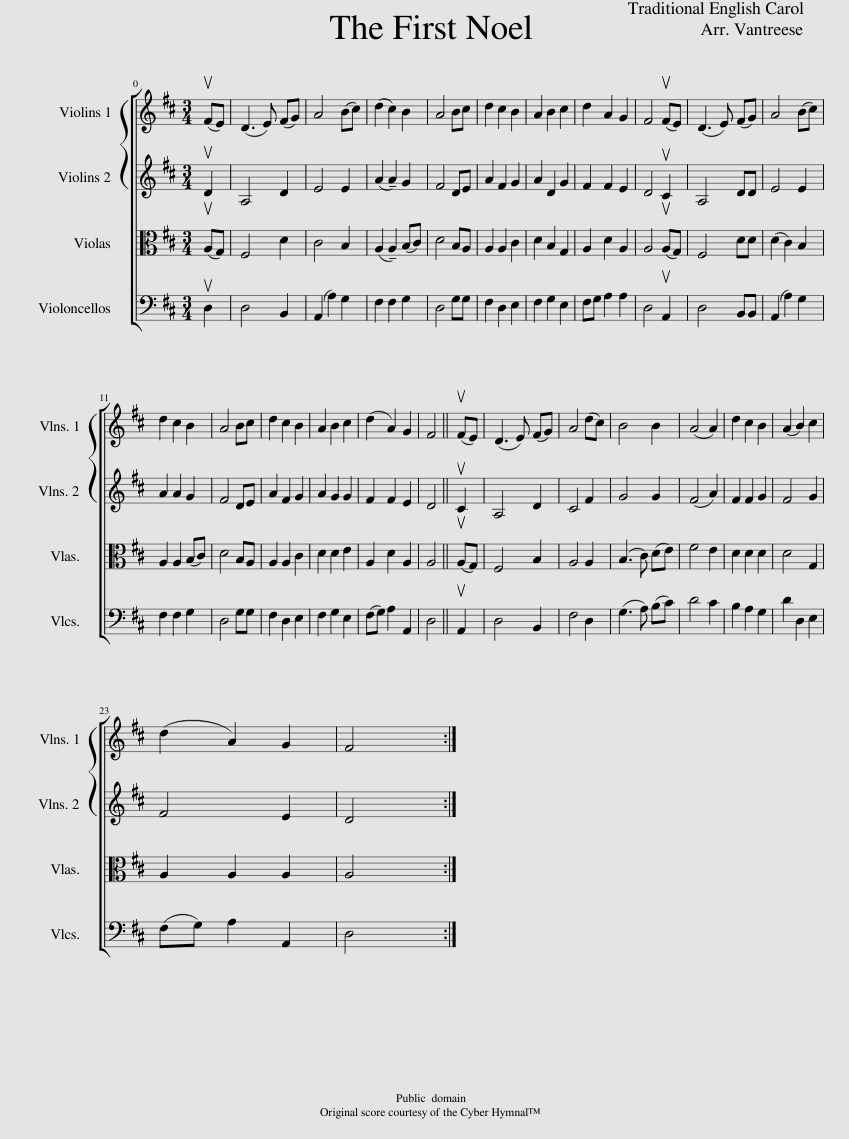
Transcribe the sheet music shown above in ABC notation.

X:1
%%score [ { 1 2 } 3 4 ]
L:1/8
M:3/4
I:linebreak $
K:D
V:1 treble
V:2 treble
V:3 alto
V:4 bass
V:1
 (uFE) |[Q:1/4=107] (D3 E) (FG) | A4 (Bc) | (d2 c2) B2 | A4 Bc | %5
 d2 c2 B2 | A2 B2 c2 | d2 A2 G2 | F4 (uFE) | (D3 E) (FG) | %10
 A4 (Bc) |$ d2 c2 B2 | A4 Bc | d2 c2 B2 | A2 B2 c2 | %15
 (d2 A2) G2 | F4 || (uFE) | (D3 E) (FG) | A4 (dc) | %20
 B4 B2 | (A4 A2) | d2 c2 B2 | (A2 B2) c2 |$ (d2 A2) G2 | %25
 F4 :| %26
V:2
 uD2 | A,4 D2 | E4 E2 | (A2 !tenuto!A2) G2 | F4 DE | %5
 A2 F2 G2 | A2 D2 G2 | F2 F2 E2 | D4 uC2 | A,4 DD | %10
 E4 E2 |$ A2 A2 G2 | F4 DE | A2 F2 G2 | A2 G2 G2 | %15
 F2 F2 E2 | D4 || uC2 | A,4 D2 | C4 F2 | %20
 G4 G2 | (F4 A2) | F2 F2 G2 | F4 G2 |$ F4 E2 | %25
 D4 :| %26
V:3
 (uA,G,) | F,4 D2 | C4 B,2 | (A,2 !tenuto!A,2) (B,C) | D4 B,A, | %5
 A,2 A,2 C2 | D2 B,2 G,2 | A,2 D2 A,2 | A,4 (uA,G,) | F,4 DD | %10
 (D2 C2) B,2 |$ A,2 A,2 (B,C) | D4 B,A, | A,2 A,2 C2 | D2 D2 E2 | %15
 A,2 D2 A,2 | A,4 || (uA,G,) | F,4 B,2 | A,4 A,2 | %20
 (B,3 C) (DE) | F4 E2 | D2 D2 D2 | D4 G,2 |$ A,2 A,2 A,2 | %25
 A,4 :| %26
V:4
 uD,2 | D,4 B,,2 | (A,,2 A,2) G,2 | F,2 F,2 G,2 | D,4 G,G, | %5
 F,2 D,2 E,2 | F,2 G,2 E,2 | F,G, A,2 A,2 | D,4 uA,,2 | D,4 B,,B,, | %10
 (A,,2 A,2) G,2 |$ F,2 F,2 G,2 | D,4 G,G, | F,2 D,2 E,2 | F,2 G,2 E,2 | %15
 (F,G,) A,2 A,,2 | D,4 || uA,,2 | D,4 B,,2 | F,4 D,2 | %20
 (G,3 A,) (B,C) | D4 C2 | B,2 A,2 G,2 | D2 D,2 E,2 |$ (F,G,) A,2 A,,2 | %25
 D,4 :| %26
